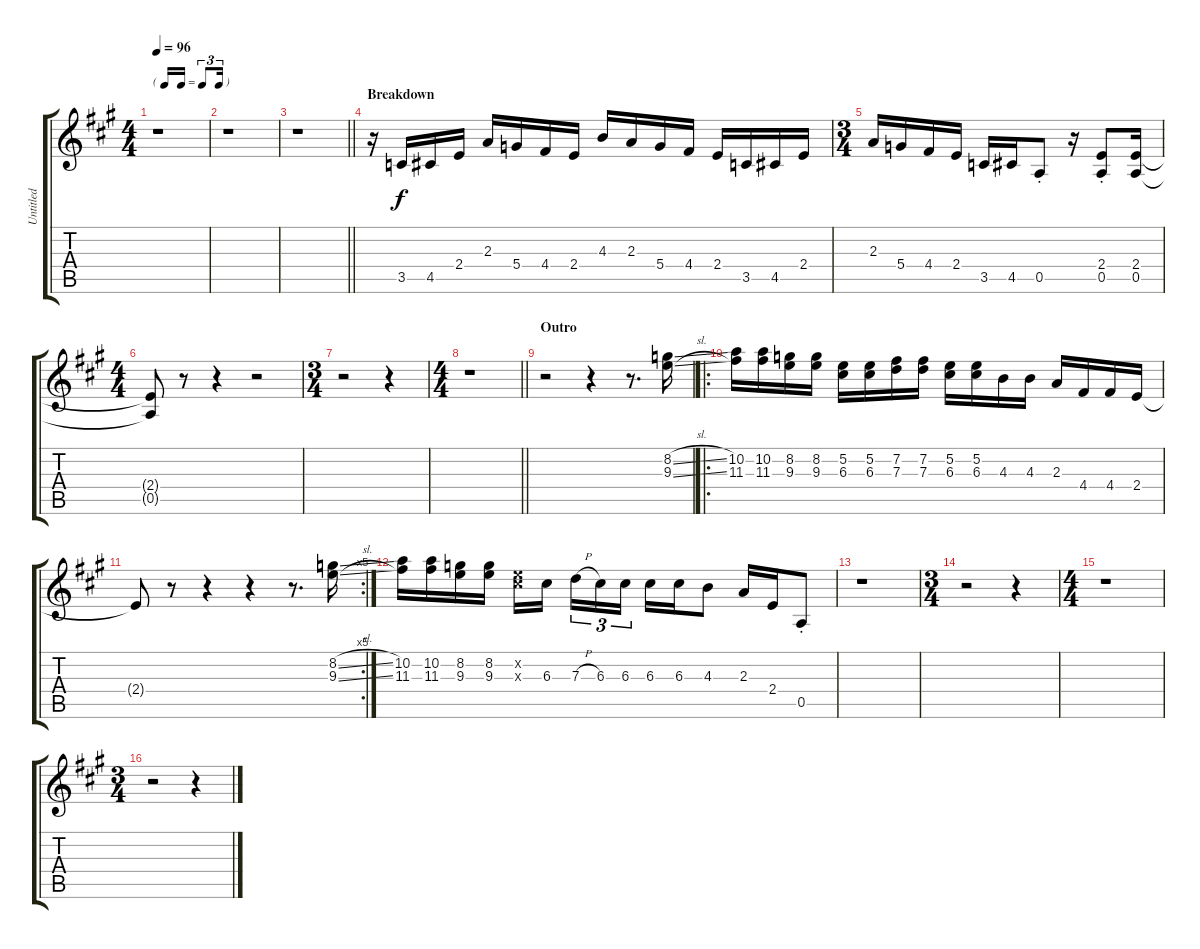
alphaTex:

\track ("Untitled" "Untitled") {instrument distortionguitar}
\staff {score tabs}
\tuning (E4 B3 G3 D3 A2 E2) {hide}
\ts (4 4)
\tf triplet16th
\tempo 96
\clef g2
\ks a
r.1{dy ff} |
r.1 |
\barLineRight lightlight
r.1 |
\section ("" "Breakdown")
r.16 3.5.16{dy f} 4.5.16 2.4.16 2.3.16 5.4.16 4.4.16 2.4.16 4.3.16 2.3.16 5.4.16 4.4.16 2.4.16 3.5.16 4.5.16 2.4.16 |
\ts (3 4)
2.3.16 5.4.16 4.4.16 2.4.16 3.5.16 4.5.16 0.5{st}.8 r.16 (2.4{st} 0.5{st}).8 (2.4 0.5).16 |
\ts (4 4)
(2.4{t} 0.5{t}).8 r.8 r.4 r.2 |
\ts (3 4)
r.2 r.4 |
\ts (4 4)
\barLineRight lightlight
r.1 |
\section ("" "Outro")
r.2 r.4 r.8{d} (8.2{sl} 9.3{sl}).16 |
\ro
(10.2 11.3).16 (10.2 11.3).16 (8.2 9.3).16 (8.2 9.3).16 (5.2 6.3).16 (5.2 6.3).16 (7.2 7.3).16 (7.2 7.3).16 (5.2 6.3).16 (5.2 6.3).16 4.3.16 4.3.16 2.3.16 4.4.16 4.4.16 2.4.16 |
\rc 5
2.4{t}.8 r.8 r.4 r.4 r.8{d} (8.2{sl} 9.3{sl}).16 |
(10.2 11.3).16 (10.2 11.3).16 (8.2 9.3).16 (8.2 9.3).16 (5.2{x} 6.3{x}).16 6.3.16{beam splitsecondary} 7.3{h}.16{tu (3 2)} 6.3.16{tu (3 2)} 6.3.16{tu (3 2)} 6.3.16 6.3.16 4.3.8 2.3.16 2.4.16 0.5{st}.8 |
r.1 |
\ts (3 4)
r.2 r.4 |
\ts (4 4)
r.1 |
\ts (3 4)
r.2 r.4
